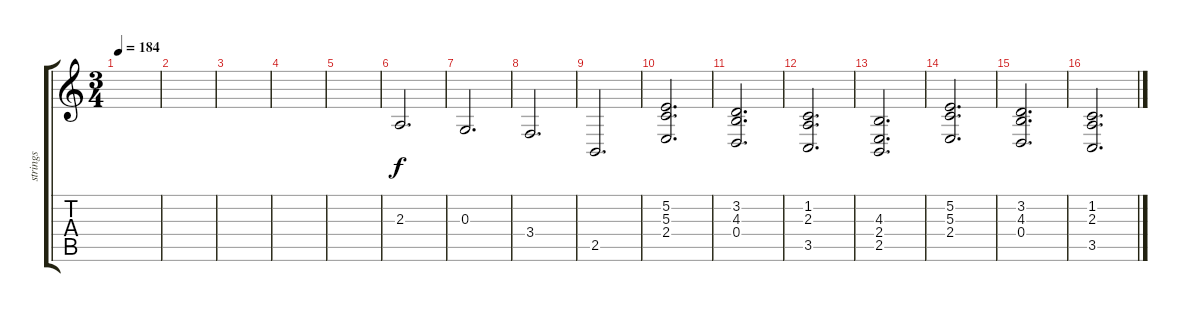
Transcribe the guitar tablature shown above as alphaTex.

\track ("strings" "strings") {instrument viola}
\staff {score tabs}
\tuning (E4 B3 G3 D3 A2 E2) {hide}
\ts (3 4)
\tempo 184
\clef g2
\ks c
|
|
|
|
|
2.3.2{d} |
0.3.2{d} |
3.4.2{d} |
2.5.2{d} |
(5.2 5.3 2.4).2{d} |
(3.2 4.3 0.4).2{d} |
(1.2 2.3 3.5).2{d} |
(4.3 2.4 2.5).2{d} |
(5.2 5.3 2.4).2{d} |
(3.2 4.3 0.4).2{d} |
(1.2 2.3 3.5).2{d}
